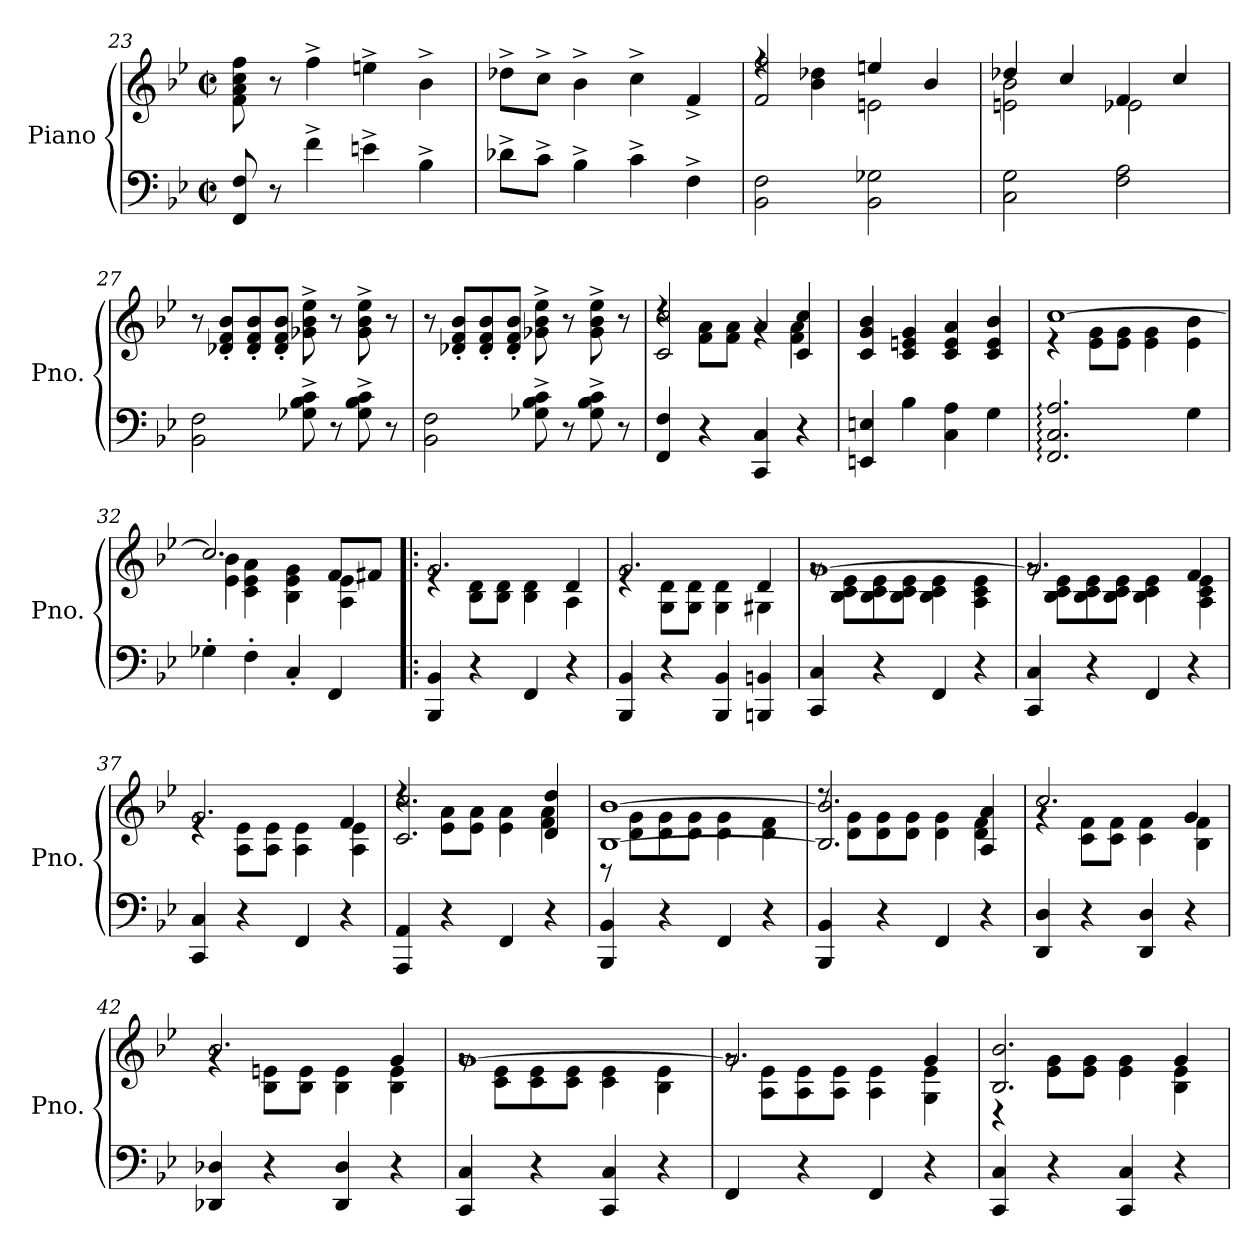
**kern	**kern	**dynam
*part1	*part1	*part1
*staff2	*staff1	*staff1/2
*I"Piano	*	*
*I'Pno.	*	*
*clefF4	*clefG2	*
*k[b-e-]	*k[b-e-]	*
*M2/2	*M2/2	*
*met(c|)	*met(c|)	*
=23	=23	=23
8FF/ 8F/	8f\ 8a\ 8cc\ 8ff\	.
8r	8r	.
4f^\	4ff^\	.
4en^\	4een^\	.
4B-^\	4b-^\	.
!!LO:LB:g=z
=24	=24	=24
8d-X^\L	8dd-X^\L	.
8c^\J	8cc^\J	.
4B-^\	4b-^\	.
4c^\	4cc^\	.
4F^\	4f^/	.
=25	=25	=25
*	*^	*
2BB-\ 2F\	2f/ 2ff/	4rff	.
.	.	4b-\ 4dd-X\	.
2BB-\ 2G-X\	4een/	2en\	.
.	4b-/	.	.
=26	=26	=26	=26
2C\ 2G\	4dd-X/	2en\ 2b-\	.
.	4cc/	.	.
2F\ 2A\	4f/	2e-X\	.
.	4cc/	.	.
*	*v	*v	*
=27	=27	=27
2BB-\ 2F\	8r	.
.	8d-X/' 8f/' 8b-/'L	.
.	8d-/' 8f/' 8b-/'	.
.	8d-/' 8f/' 8b-/'J	.
8G-X\^ 8B-\^ 8c\^	8g-X\^ 8b-\^ 8ee-\^	.
8r	8r	.
8G-\^ 8B-\^ 8c\^	8g-\^ 8b-\^ 8ee-\^	.
8r	8r	.
=28	=28	=28
2BB-\ 2F\	8r	.
.	8d-X/' 8f/' 8b-/'L	.
.	8d-/' 8f/' 8b-/'	.
.	8d-/' 8f/' 8b-/'J	.
8G-X\^ 8B-\^ 8c\^	8g-X\^ 8b-\^ 8ee-\^	.
8r	8r	.
8G-\^ 8B-\^ 8c\^	8g-\^ 8b-\^ 8ee-\^	.
8r	8r	.
=29	=29	=29
*	*^	*
4FF/ 4F/	2c/ 2cc/	4rdd	.
4r	.	8f\ 8a\L	.
.	.	8f\ 8a\J	.
4CC/ 4C/	4a/	4rg	.
4r	4c/ 4cc/	4f\ 4a\	.
*	*v	*v	*
!!LO:PB:g=z
=30	=30	=30
4EEn/ 4En/	4c/ 4g/ 4b-/	.
4B-\	4c/ 4en/ 4g/	.
4C\ 4A\	4c/ 4e/ 4a/	.
4G\	4c/ 4e/ 4b-/	.
=31	=31	=31
*	*^	*
2.FF/: 2.C/: 2.A/:	[1cc	4r	.
.	.	8e-\ 8g\L	.
.	.	8e-\ 8g\J	.
.	.	4e-\ 4g\	.
4G\	.	4e-\ 4b-\	.
=32	=32	=32	=32
4G-X'\	2.cc/]	4e-\ 4b-\	.
4F'\	.	4c\ 4e-\ 4a\	.
4C'/	.	4B-\ 4e-\ 4g\	.
4FF/	8f/L	4A\ 4e-\	.
.	8f#X/J	.	.
=33!|:	=33!|:	=33!|:	=33!|:
!	!	!	!LO:DY:a=2
!	!	!	!LO:DY:n=1:a=2
!	!	!	!LO:DY:n=2:a=2
4BBB-/ 4BB-/	2.g/	4re	p other-dynamics f
4r	.	8B-\ 8d\L	.
.	.	8B-\ 8d\J	.
4FF/	.	4B-\ 4d\	.
4r	4d/	4A\	.
=34	=34	=34	=34
4BBB-/ 4BB-/	2.g/	4re	.
4r	.	8G\ 8d\L	.
.	.	8G\ 8d\J	.
4BBB-/ 4BB-/	.	4G\ 4d\	.
4BBBn/ 4BBn/	4d/	4G#X\	.
=35	=35	=35	=35
4CC/ 4C/	[1g	8rg	.
.	.	8B-\ 8c\ 8e-\L	.
4r	.	8B-\ 8c\ 8e-\	.
.	.	8B-\ 8c\ 8e-\J	.
4FF/	.	4B-\ 4c\ 4e-\	.
4r	.	4A\ 4c\ 4e-\	.
!!LO:LB:g=z	!!
=36	=36	=36	=36
4CC/ 4C/	2.g/]	8rg	.
.	.	8B-\ 8c\ 8e-\L	.
4r	.	8B-\ 8c\ 8e-\	.
.	.	8B-\ 8c\ 8e-\J	.
4FF/	.	4B-\ 4c\ 4e-\	.
4r	4f/	4A\ 4c\ 4e-\	.
=37	=37	=37	=37
4CC/ 4C/	2.g/	4re	.
4r	.	8A\ 8e-\L	.
.	.	8A\ 8e-\J	.
4FF/	.	4A\ 4e-\	.
4r	4f/	4A\ 4e-\	.
=38	=38	=38	=38
4AAA/ 4AA/	2.c/ 2.cc/	4rdd	.
4r	.	8e-\ 8a\L	.
.	.	8e-\ 8a\J	.
4FF/	.	4e-\ 4a\	.
4r	4d/ 4dd/	4f\ 4a\	.
=39	=39	=39	=39
4BBB-/ 4BB-/	[1B- [1b-	8r	.
.	.	8d\ 8g\L	.
4r	.	8d\ 8g\	.
.	.	8d\ 8g\J	.
4FF/	.	4d\ 4g\	.
4r	.	4d\ 4f\	.
=40	=40	=40	=40
4BBB-/ 4BB-/	2.B-/] 2.b-/]	8rdd	.
.	.	8d\ 8g\L	.
4r	.	8d\ 8g\	.
.	.	8d\ 8g\J	.
4FF/	.	4d\ 4g\	.
4r	4A/ 4a/	4d\ 4f\	.
=41	=41	=41	=41
4DD/ 4D/	2.cc/	4rg	.
4r	.	8c\ 8f\L	.
.	.	8c\ 8f\J	.
4DD/ 4D/	.	4c\ 4f\	.
4r	4g/	4B-\ 4f\	.
!!LO:LB:g=z	!!
=42	=42	=42	=42
4DD-X/ 4D-X/	2.b-/	4rg	.
4r	.	8B-\ 8en\L	.
.	.	8B-\ 8e\J	.
4DD-/ 4D-/	.	4B-\ 4e\	.
4r	4g/	4B-\ 4e\	.
=43	=43	=43	=43
4CC/ 4C/	[1g	8rg	.
.	.	8c\ 8e-\L	.
4r	.	8c\ 8e-\	.
.	.	8c\ 8e-\J	.
4CC/ 4C/	.	4c\ 4e-\	.
4r	.	4B-\ 4e-\	.
=44	=44	=44	=44
4FF/	2.g/]	8rg	.
.	.	8A\ 8e-\L	.
4r	.	8A\ 8e-\	.
.	.	8A\ 8e-\J	.
4FF/	.	4A\ 4e-\	.
4r	4g/	4G\ 4e-\	.
=45	=45	=45	=45
4CC/ 4C/	2.B-/ 2.b-/	4r	.
4r	.	8e-\ 8g\L	.
.	.	8e-\ 8g\J	.
4CC/ 4C/	.	4e-\ 4g\	.
4r	4g/	4B-\ 4e-\	.
*	*v	*v	*
=	=	=
*-	*-	*-
